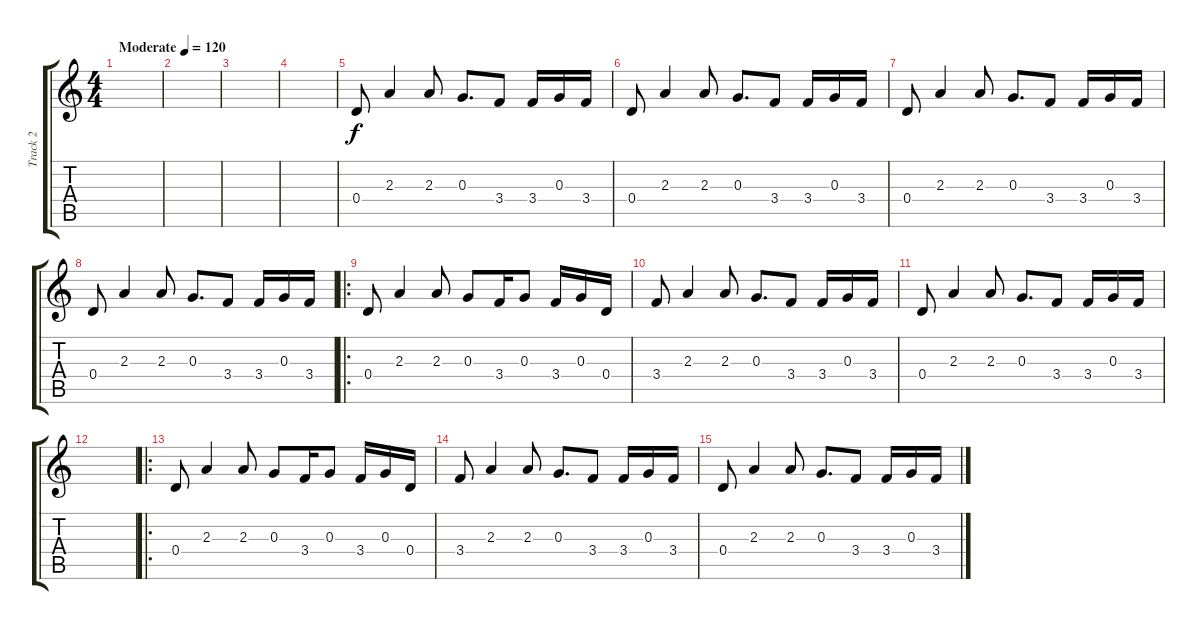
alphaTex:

\track ("Track 2" "Track 2") {instrument distortionguitar}
\staff {score tabs}
\tuning (E4 B3 G3 D3 A2 E2) {hide}
\ts (4 4)
\tempo (120 "Moderate")
\clef g2
\ks c
|
|
|
|
0.4.8 2.3.4 2.3.8 0.3.8{d} 3.4.8 3.4.16 0.3.16 3.4.16 |
0.4.8 2.3.4 2.3.8 0.3.8{d} 3.4.8 3.4.16 0.3.16 3.4.16 |
0.4.8 2.3.4 2.3.8 0.3.8{d} 3.4.8 3.4.16 0.3.16 3.4.16 |
0.4.8 2.3.4 2.3.8 0.3.8{d} 3.4.8 3.4.16 0.3.16 3.4.16 |
\ro
0.4.8 2.3.4 2.3.8 0.3.8 3.4.16 0.3.8 3.4.16 0.3.16 0.4.16 |
3.4.8 2.3.4 2.3.8 0.3.8{d} 3.4.8 3.4.16 0.3.16 3.4.16 |
0.4.8 2.3.4 2.3.8 0.3.8{d} 3.4.8 3.4.16 0.3.16 3.4.16 |
|
\ro
0.4.8 2.3.4 2.3.8 0.3.8 3.4.16 0.3.8 3.4.16 0.3.16 0.4.16 |
3.4.8 2.3.4 2.3.8 0.3.8{d} 3.4.8 3.4.16 0.3.16 3.4.16 |
0.4.8 2.3.4 2.3.8 0.3.8{d} 3.4.8 3.4.16 0.3.16 3.4.16
